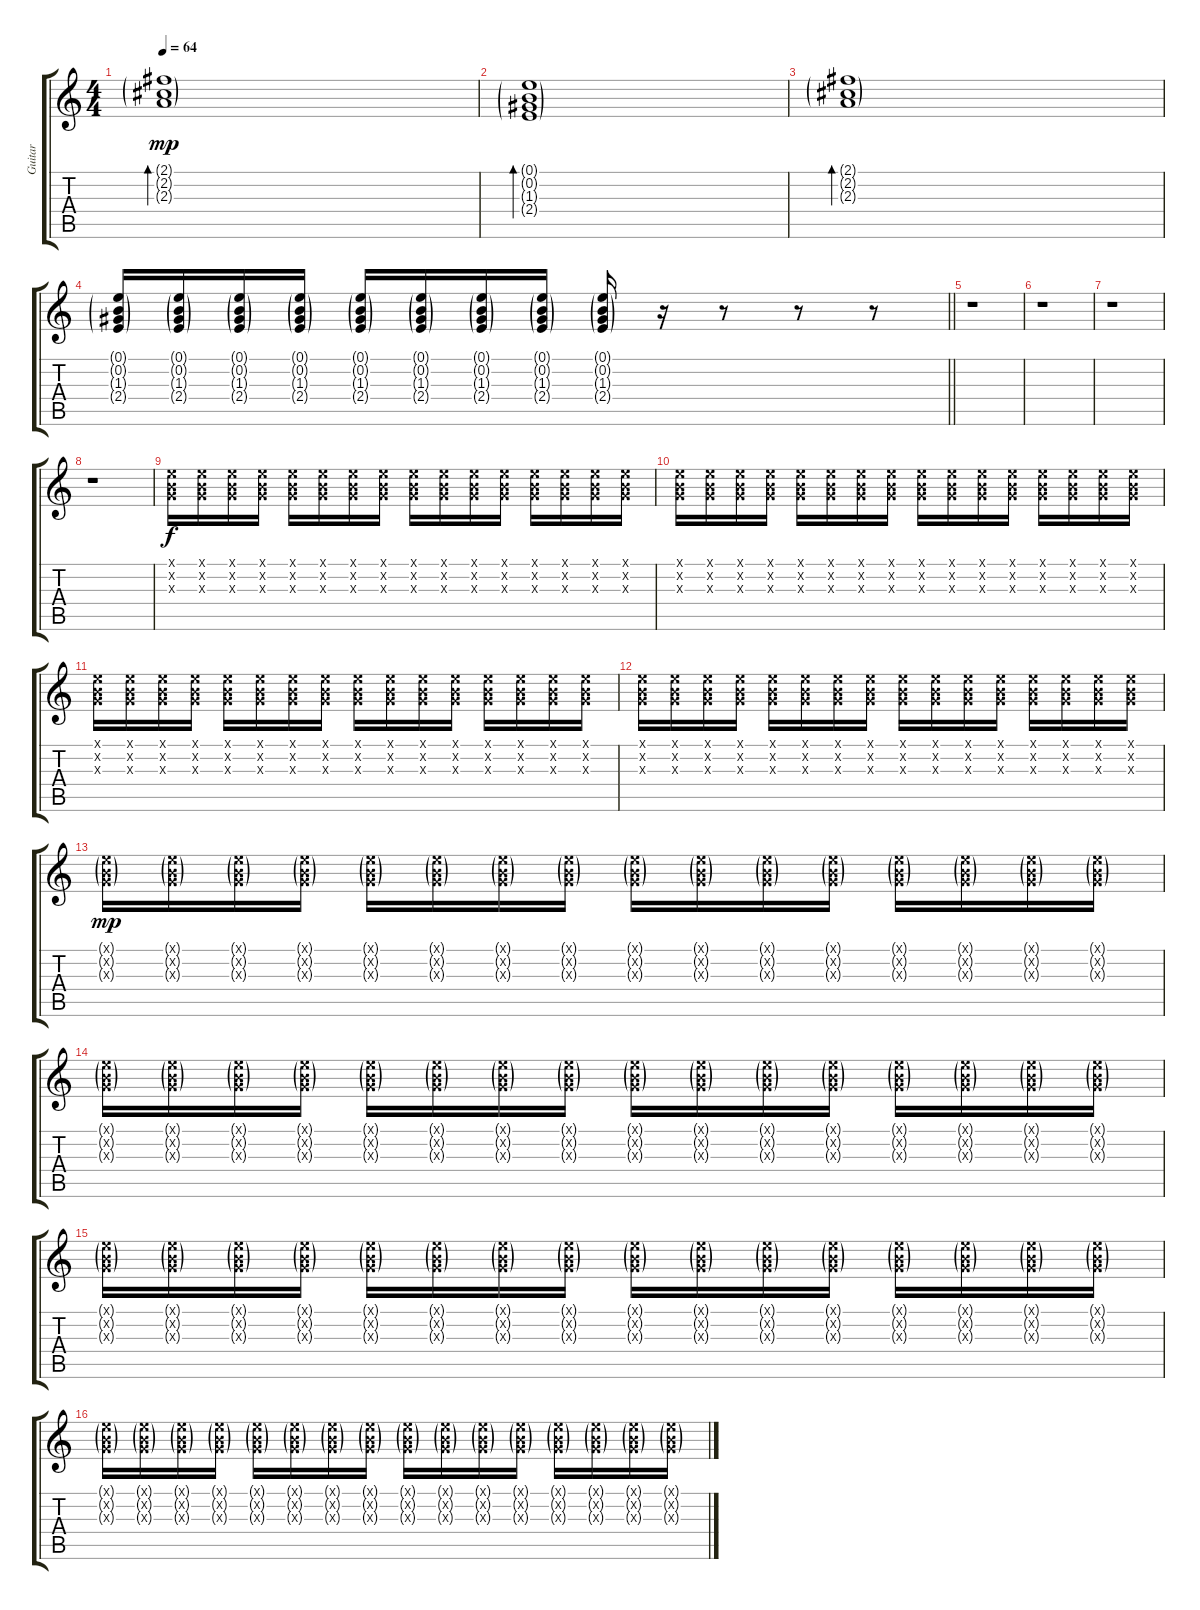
\track ("Guitar" "Guitar") {instrument electricguitarclean}
\staff {score tabs}
\tuning (E4 B3 G3 D3 A2 E2) {hide}
\ts (4 4)
\tempo 64
\clef g2
\ks c
(2.1{g} 2.2{g} 2.3{g}).1{bd 60 dy mp} |
(0.1{g} 0.2{g} 1.3{g} 2.4{g}).1{bd 60} |
(2.1{g} 2.2{g} 2.3{g}).1{bd 60} |
\barLineRight lightlight
(0.1{g} 0.2{g} 1.3{g} 2.4{g}).16 (0.1{g} 0.2{g} 1.3{g} 2.4{g}).16 (0.1{g} 0.2{g} 1.3{g} 2.4{g}).16 (0.1{g} 0.2{g} 1.3{g} 2.4{g}).16 (0.1{g} 0.2{g} 1.3{g} 2.4{g}).16 (0.1{g} 0.2{g} 1.3{g} 2.4{g}).16 (0.1{g} 0.2{g} 1.3{g} 2.4{g}).16 (0.1{g} 0.2{g} 1.3{g} 2.4{g}).16 (0.1{g} 0.2{g} 1.3{g} 2.4{g}).16 r.16 r.8 r.8 r.8 |
r.1 |
r.1 |
r.1 |
r.1 |
(0.1{x} 0.2{x} 0.3{x}).16{dy f} (0.1{x} 0.2{x} 0.3{x}).16 (0.1{x} 0.2{x} 0.3{x}).16 (0.1{x} 0.2{x} 0.3{x}).16 (0.1{x} 0.2{x} 0.3{x}).16 (0.1{x} 0.2{x} 0.3{x}).16 (0.1{x} 0.2{x} 0.3{x}).16 (0.1{x} 0.2{x} 0.3{x}).16 (0.1{x} 0.2{x} 0.3{x}).16 (0.1{x} 0.2{x} 0.3{x}).16 (0.1{x} 0.2{x} 0.3{x}).16 (0.1{x} 0.2{x} 0.3{x}).16 (0.1{x} 0.2{x} 0.3{x}).16 (0.1{x} 0.2{x} 0.3{x}).16 (0.1{x} 0.2{x} 0.3{x}).16 (0.1{x} 0.2{x} 0.3{x}).16 |
(0.1{x} 0.2{x} 0.3{x}).16 (0.1{x} 0.2{x} 0.3{x}).16 (0.1{x} 0.2{x} 0.3{x}).16 (0.1{x} 0.2{x} 0.3{x}).16 (0.1{x} 0.2{x} 0.3{x}).16 (0.1{x} 0.2{x} 0.3{x}).16 (0.1{x} 0.2{x} 0.3{x}).16 (0.1{x} 0.2{x} 0.3{x}).16 (0.1{x} 0.2{x} 0.3{x}).16 (0.1{x} 0.2{x} 0.3{x}).16 (0.1{x} 0.2{x} 0.3{x}).16 (0.1{x} 0.2{x} 0.3{x}).16 (0.1{x} 0.2{x} 0.3{x}).16 (0.1{x} 0.2{x} 0.3{x}).16 (0.1{x} 0.2{x} 0.3{x}).16 (0.1{x} 0.2{x} 0.3{x}).16 |
(0.1{x} 0.2{x} 0.3{x}).16 (0.1{x} 0.2{x} 0.3{x}).16 (0.1{x} 0.2{x} 0.3{x}).16 (0.1{x} 0.2{x} 0.3{x}).16 (0.1{x} 0.2{x} 0.3{x}).16 (0.1{x} 0.2{x} 0.3{x}).16 (0.1{x} 0.2{x} 0.3{x}).16 (0.1{x} 0.2{x} 0.3{x}).16 (0.1{x} 0.2{x} 0.3{x}).16 (0.1{x} 0.2{x} 0.3{x}).16 (0.1{x} 0.2{x} 0.3{x}).16 (0.1{x} 0.2{x} 0.3{x}).16 (0.1{x} 0.2{x} 0.3{x}).16 (0.1{x} 0.2{x} 0.3{x}).16 (0.1{x} 0.2{x} 0.3{x}).16 (0.1{x} 0.2{x} 0.3{x}).16 |
(0.1{x} 0.2{x} 0.3{x}).16 (0.1{x} 0.2{x} 0.3{x}).16 (0.1{x} 0.2{x} 0.3{x}).16 (0.1{x} 0.2{x} 0.3{x}).16 (0.1{x} 0.2{x} 0.3{x}).16 (0.1{x} 0.2{x} 0.3{x}).16 (0.1{x} 0.2{x} 0.3{x}).16 (0.1{x} 0.2{x} 0.3{x}).16 (0.1{x} 0.2{x} 0.3{x}).16 (0.1{x} 0.2{x} 0.3{x}).16 (0.1{x} 0.2{x} 0.3{x}).16 (0.1{x} 0.2{x} 0.3{x}).16 (0.1{x} 0.2{x} 0.3{x}).16 (0.1{x} 0.2{x} 0.3{x}).16 (0.1{x} 0.2{x} 0.3{x}).16 (0.1{x} 0.2{x} 0.3{x}).16 |
(0.1{g x} 0.2{g x} 0.3{g x}).16{dy mp volume 0} (0.1{g x} 0.2{g x} 0.3{g x}).16 (0.1{g x} 0.2{g x} 0.3{g x}).16 (0.1{g x} 0.2{g x} 0.3{g x}).16 (0.1{g x} 0.2{g x} 0.3{g x}).16 (0.1{g x} 0.2{g x} 0.3{g x}).16 (0.1{g x} 0.2{g x} 0.3{g x}).16 (0.1{g x} 0.2{g x} 0.3{g x}).16 (0.1{g x} 0.2{g x} 0.3{g x}).16 (0.1{g x} 0.2{g x} 0.3{g x}).16 (0.1{g x} 0.2{g x} 0.3{g x}).16 (0.1{g x} 0.2{g x} 0.3{g x}).16 (0.1{g x} 0.2{g x} 0.3{g x}).16 (0.1{g x} 0.2{g x} 0.3{g x}).16 (0.1{g x} 0.2{g x} 0.3{g x}).16 (0.1{g x} 0.2{g x} 0.3{g x}).16 |
(0.1{g x} 0.2{g x} 0.3{g x}).16 (0.1{g x} 0.2{g x} 0.3{g x}).16 (0.1{g x} 0.2{g x} 0.3{g x}).16 (0.1{g x} 0.2{g x} 0.3{g x}).16 (0.1{g x} 0.2{g x} 0.3{g x}).16 (0.1{g x} 0.2{g x} 0.3{g x}).16 (0.1{g x} 0.2{g x} 0.3{g x}).16 (0.1{g x} 0.2{g x} 0.3{g x}).16 (0.1{g x} 0.2{g x} 0.3{g x}).16 (0.1{g x} 0.2{g x} 0.3{g x}).16 (0.1{g x} 0.2{g x} 0.3{g x}).16 (0.1{g x} 0.2{g x} 0.3{g x}).16 (0.1{g x} 0.2{g x} 0.3{g x}).16 (0.1{g x} 0.2{g x} 0.3{g x}).16 (0.1{g x} 0.2{g x} 0.3{g x}).16 (0.1{g x} 0.2{g x} 0.3{g x}).16 |
(0.1{g x} 0.2{g x} 0.3{g x}).16 (0.1{g x} 0.2{g x} 0.3{g x}).16 (0.1{g x} 0.2{g x} 0.3{g x}).16 (0.1{g x} 0.2{g x} 0.3{g x}).16 (0.1{g x} 0.2{g x} 0.3{g x}).16 (0.1{g x} 0.2{g x} 0.3{g x}).16 (0.1{g x} 0.2{g x} 0.3{g x}).16 (0.1{g x} 0.2{g x} 0.3{g x}).16 (0.1{g x} 0.2{g x} 0.3{g x}).16 (0.1{g x} 0.2{g x} 0.3{g x}).16 (0.1{g x} 0.2{g x} 0.3{g x}).16 (0.1{g x} 0.2{g x} 0.3{g x}).16 (0.1{g x} 0.2{g x} 0.3{g x}).16 (0.1{g x} 0.2{g x} 0.3{g x}).16 (0.1{g x} 0.2{g x} 0.3{g x}).16 (0.1{g x} 0.2{g x} 0.3{g x}).16 |
(0.1{g x} 0.2{g x} 0.3{g x}).16 (0.1{g x} 0.2{g x} 0.3{g x}).16 (0.1{g x} 0.2{g x} 0.3{g x}).16 (0.1{g x} 0.2{g x} 0.3{g x}).16 (0.1{g x} 0.2{g x} 0.3{g x}).16 (0.1{g x} 0.2{g x} 0.3{g x}).16 (0.1{g x} 0.2{g x} 0.3{g x}).16 (0.1{g x} 0.2{g x} 0.3{g x}).16 (0.1{g x} 0.2{g x} 0.3{g x}).16 (0.1{g x} 0.2{g x} 0.3{g x}).16 (0.1{g x} 0.2{g x} 0.3{g x}).16 (0.1{g x} 0.2{g x} 0.3{g x}).16 (0.1{g x} 0.2{g x} 0.3{g x}).16 (0.1{g x} 0.2{g x} 0.3{g x}).16 (0.1{g x} 0.2{g x} 0.3{g x}).16 (0.1{g x} 0.2{g x} 0.3{g x}).16
